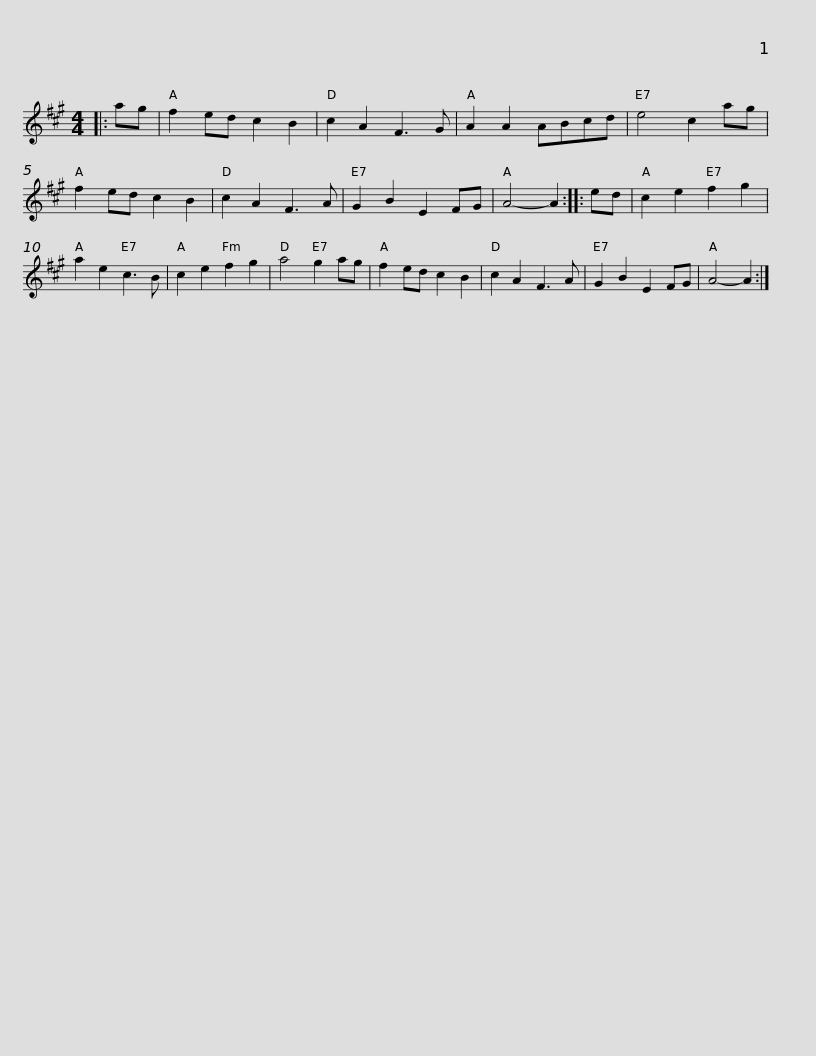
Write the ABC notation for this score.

X:1
L:1/8
M:4/4
I:linebreak $
K:A
V:1 treble
V:1
|: ag | f2 ed c2 B2 | c2 A2 F3 G | A2 A2 ABcd | e4 c2 ag | %5
 f2 ed c2 B2 | c2 A2 F3 A | G2 B2 E2 FG |$ A4- A2 :: ed | %10
 c2 e2 f2 g2 | a2 e2 c3 B | c2 e2 f2 g2 | a4 g2 ag | f2 ed c2 B2 | %15
 c2 A2 F3 A | G2 B2 E2 FG |$ A4- A2 :| %18
